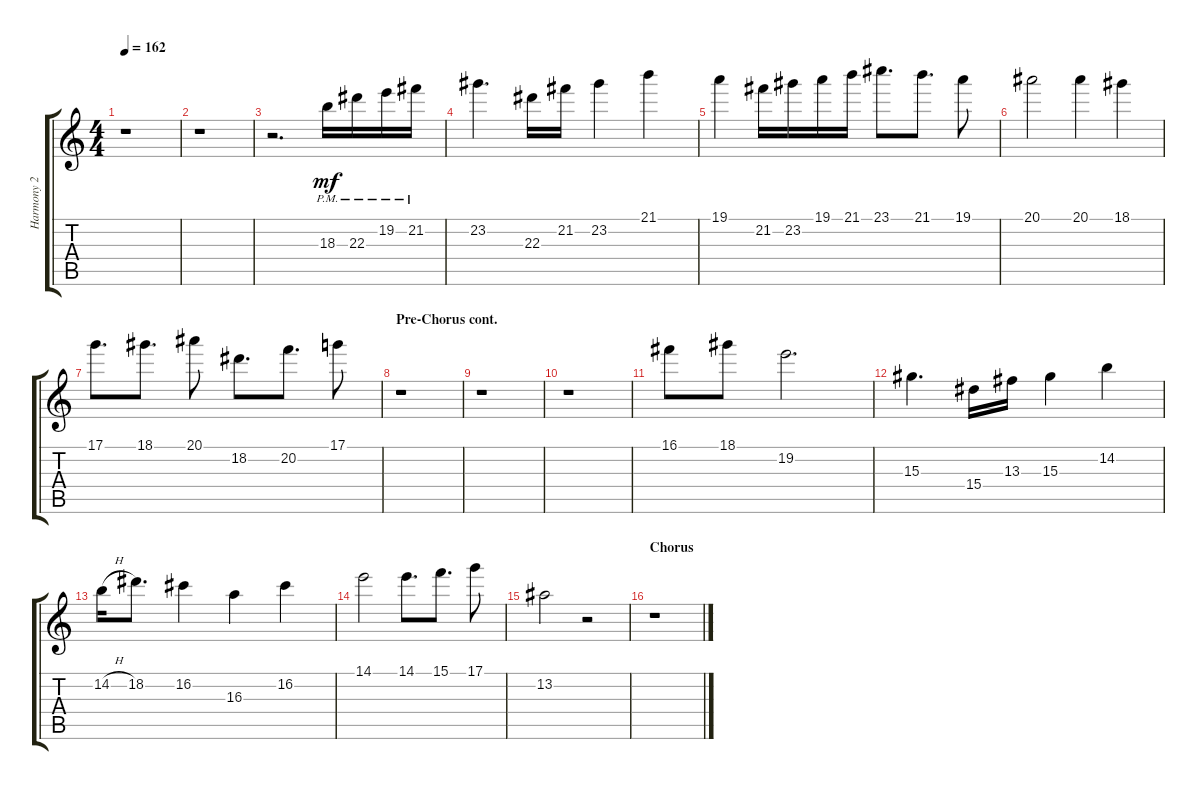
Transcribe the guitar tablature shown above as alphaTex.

\track ("Harmony 2" "Harmony 2") {instrument overdrivenguitar}
\staff {score tabs}
\tuning (D4 A3 F3 C3 G2 C2) {hide}
\ts (4 4)
\tempo 162
\clef g2
\ks aminor
r.1{dy mf} |
r.1 |
r.2{d} 18.3{pm}.16 22.3{pm}.16 19.2{pm}.16 21.2{pm}.16 |
23.2.4{d} 22.3.16 21.2.16 23.2.4 21.1.4 |
19.1.4 21.2.16 23.2.16 19.1.16 21.1.16 23.1.8{d} 21.1.8{d} 19.1.8 |
20.1.2 20.1.4 18.1.4 |
17.1.8{d} 18.1.8{d} 20.1.8 18.2.8{d} 20.2.8{d} 17.1.8 |
\section ("" "Pre-Chorus cont.")
r.1 |
r.1 |
r.1 |
16.1.8 18.1.8 19.2.2{d} |
15.3.4{d} 15.4.16 13.3.16 15.3.4 14.2.4 |
14.2{h}.16 18.2.8{d} 16.2.4 16.3.4 16.2.4 |
14.1.2 14.1.8{d} 15.1.8{d} 17.1.8 |
13.2.2 r.2 |
\section ("" "Chorus")
r.1
